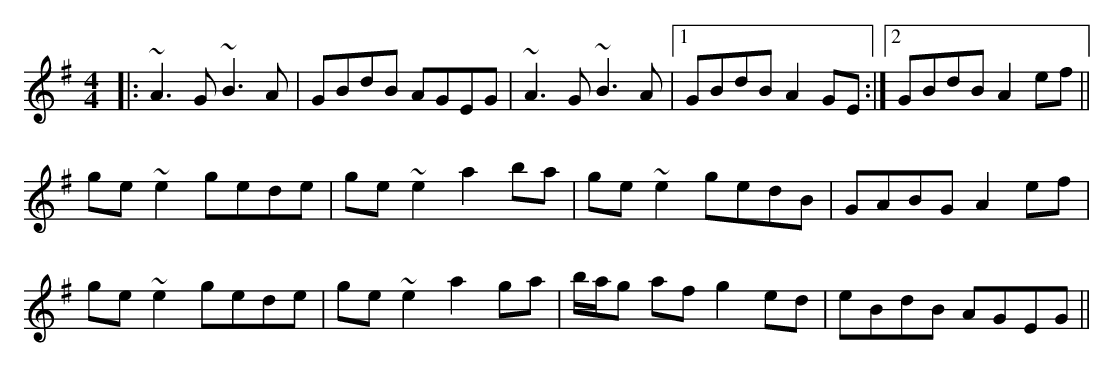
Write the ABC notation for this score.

X:1
M:4/4
K:Ador
|:~A3G ~B3A|GBdB AGEG|~A3G ~B3A|1 GBdB A2GE:|2 GBdB A2ef||
ge~e2 gede|ge~e2 a2ba|ge~e2 gedB|GABG A2ef|
ge~e2 gede|ge~e2 a2ga|b/a/g af g2ed|eBdB AGEG||
